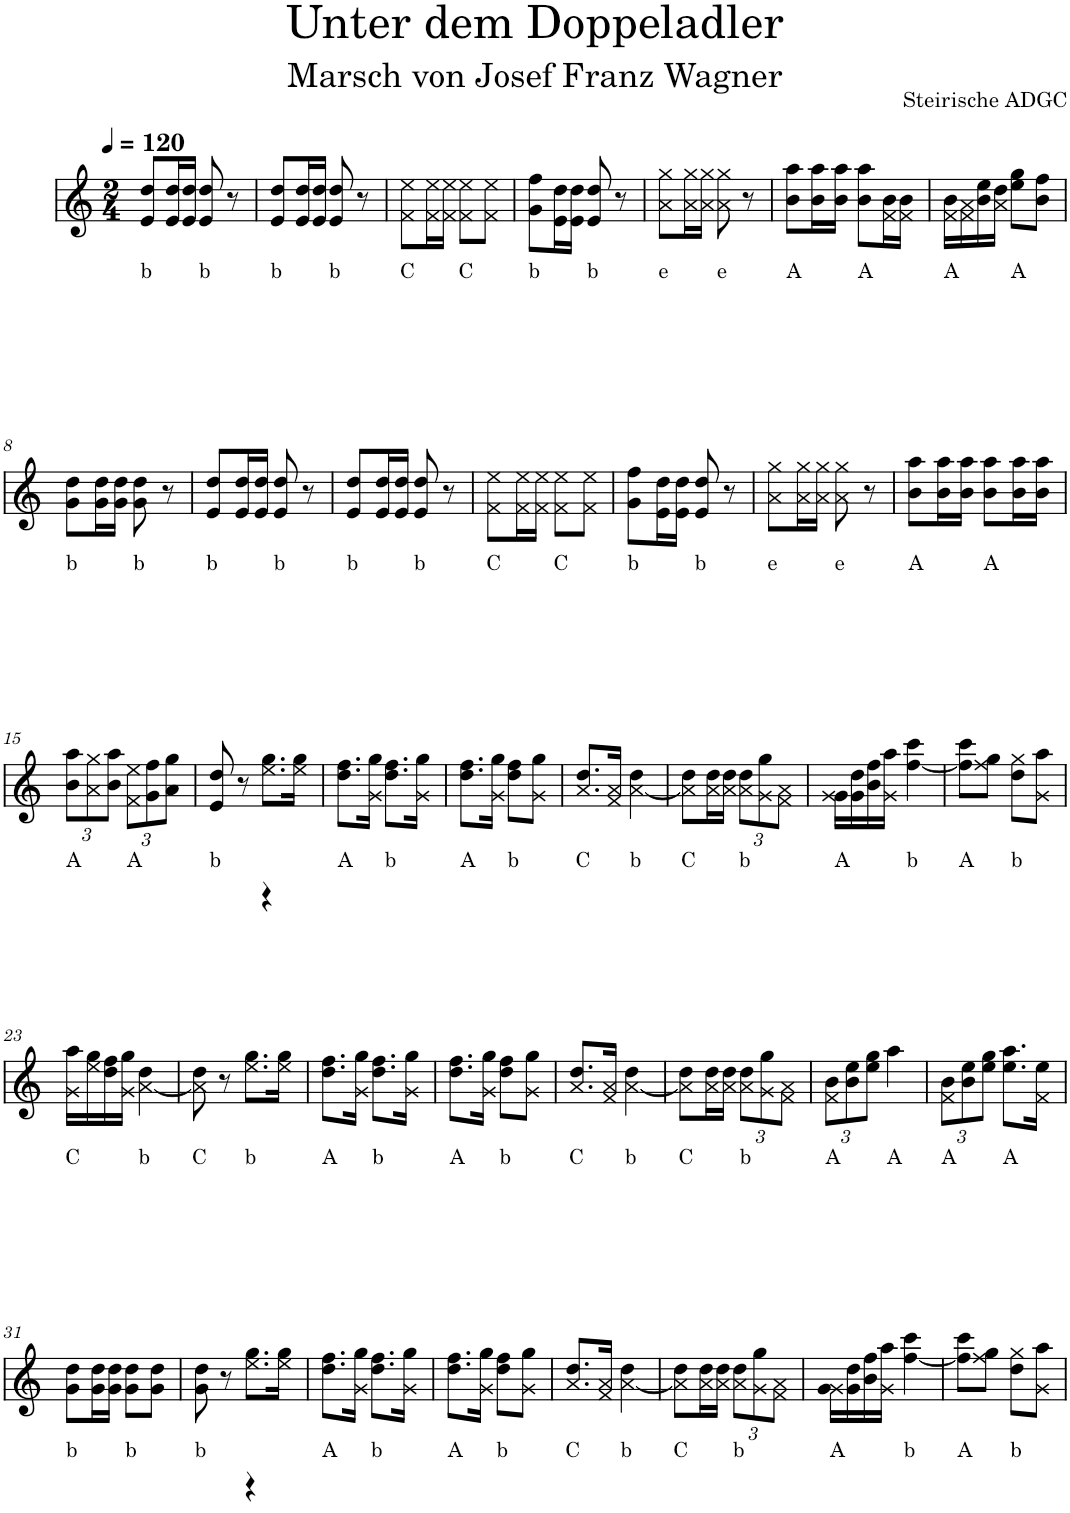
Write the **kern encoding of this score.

**kern	**kern	**kern
*part3	*part2	*part1
*staff3	*staff2	*staff1
*I"Akkordeon	*I"Akkordeon	*I"Akkordeon
*stria5	*stria5	*
*clefG2	*clefF4	*clefG2
*k[]	*k[]	*k[]
*M2/4	*M2/4	*M2/4
*MM120	*MM120	*MM120
=1	=1	=1
!LO:TX:a:t=b	!	!
4ryy	8D'	8e/ 8dd/L
.	8r	16e/ 16dd/L
.	.	16e/ 16dd/JJ
!LO:TX:a:t=b	!	!
4ryy	8D'	8e/ 8dd/
.	8r	8r
=2	=2	=2
!LO:TX:a:t=b	!	!
4ryy	8D'	8e/ 8dd/L
.	8r	16e/ 16dd/L
.	.	16e/ 16dd/JJ
!LO:TX:a:t=b	!	!
4ryy	8D'	8e/ 8dd/
.	8r	8r
=3	=3	=3
!LO:TX:a:t=C	!	!
4ryy	8GG'	8f\ 8ee\L
.	8r	16f\ 16ee\L
.	.	16f\ 16ee\JJ
!LO:TX:a:t=C	!	!
4ryy	8GG'	8f\ 8ee\L
.	8r	8f\ 8ee\J
=4	=4	=4
!LO:TX:a:t=b	!	!
4ryy	8D'	8g\ 8ff\L
.	8r	16e\ 16dd\L
.	.	16e\ 16dd\JJ
!LO:TX:a:t=b	!	!
4ryy	8D'	8e/ 8dd/
.	8r	8r
=5	=5	=5
!LO:TX:a:t=e	!	!
4ryy	8BB'	8a\ 8gg\L
.	8r	16a\ 16gg\L
.	.	16a\ 16gg\JJ
!LO:TX:a:t=e	!	!
4ryy	8BB'	8a\ 8gg\
.	8r	8r
=6	=6	=6
!LO:TX:a:t=A	!	!
4ryy	8AA'	8b\ 8aa\L
.	8r	16b\ 16aa\L
.	.	16b\ 16aa\JJ
!LO:TX:a:t=A	!	!
4ryy	8AA'	8b\ 8aa\L
.	8r	16f\ 16b\L
.	.	16f\ 16b\JJ
=7	=7	=7
!LO:TX:a:t=A	!	!
4ryy	8AA'	16f\ 16b\LL
.	.	16f\ 16a\
.	8r	16b\ 16ee\
.	.	16a\ 16dd\JJ
!LO:TX:a:t=A	!	!
4ryy	8AA'	8ee\ 8gg\L
.	8r	8b\ 8ff\J
!!LO:LB:g=z
=8	=8	=8
!LO:TX:a:t=b	!	!
4ryy	8D'	8g\ 8dd\L
.	8r	16g\ 16dd\L
.	.	16g\ 16dd\JJ
!LO:TX:a:t=b	!	!
4ryy	8D'	8g\ 8dd\
.	8r	8r
=9	=9	=9
!LO:TX:a:t=b	!	!
4ryy	8D'	8e/ 8dd/L
.	8r	16e/ 16dd/L
.	.	16e/ 16dd/JJ
!LO:TX:a:t=b	!	!
4ryy	8D'	8e/ 8dd/
.	8r	8r
=10	=10	=10
!LO:TX:a:t=b	!	!
4ryy	8D'	8e/ 8dd/L
.	8r	16e/ 16dd/L
.	.	16e/ 16dd/JJ
!LO:TX:a:t=b	!	!
4ryy	8D'	8e/ 8dd/
.	8r	8r
=11	=11	=11
!LO:TX:a:t=C	!	!
4ryy	8GG'	8f\ 8ee\L
.	8r	16f\ 16ee\L
.	.	16f\ 16ee\JJ
!LO:TX:a:t=C	!	!
4ryy	8GG'	8f\ 8ee\L
.	8r	8f\ 8ee\J
=12	=12	=12
!LO:TX:a:t=b	!	!
4ryy	8D'	8g\ 8ff\L
.	8r	16e\ 16dd\L
.	.	16e\ 16dd\JJ
!LO:TX:a:t=b	!	!
4ryy	8D'	8e/ 8dd/
.	8r	8r
=13	=13	=13
!LO:TX:a:t=e	!	!
4ryy	8BB'	8a\ 8gg\L
.	8r	16a\ 16gg\L
.	.	16a\ 16gg\JJ
!LO:TX:a:t=e	!	!
4ryy	8BB'	8a\ 8gg\
.	8r	8r
=14	=14	=14
!LO:TX:a:t=A	!	!
4ryy	8AA'	8b\ 8aa\L
.	8r	16b\ 16aa\L
.	.	16b\ 16aa\JJ
!LO:TX:a:t=A	!	!
4ryy	8AA'	8b\ 8aa\L
.	8r	16b\ 16aa\L
.	.	16b\ 16aa\JJ
!!LO:LB:g=z
=15	=15	=15
*	*	*Xbrackettup
!LO:TX:a:t=A	!	!
4ryy	8AA'	12b\ 12aa\L
.	.	12a\ 12gg\
.	8r	.
.	.	12b\ 12aa\J
!LO:TX:a:t=A	!	!
4ryy	8AA'	12f\ 12ee\L
.	.	12g\ 12ff\
.	8r	.
.	.	12a\ 12gg\J
=16	=16	=16
!LO:TX:a:t=b	!	!
4ryy	8D'	8e/ 8dd/
!	!LO:N:vis=4	!
.	4.r	8r
4r	.	8.ee\ 8.gg\L
.	.	16ee\ 16gg\Jk
=17	=17	=17
!LO:TX:a:t=A	!	!
4ryy	8AA'	8.dd\ 8.ff\L
.	8r	.
.	.	16g\ 16gg\Jk
!LO:TX:a:t=b	!	!
4ryy	8D'	8.dd\ 8.ff\L
.	8r	.
.	.	16g\ 16gg\Jk
=18	=18	=18
!LO:TX:a:t=A	!	!
4ryy	8AA'	8.dd\ 8.ff\L
.	8r	.
.	.	16g\ 16gg\Jk
!LO:TX:a:t=b	!	!
4ryy	8D'	8dd\ 8ff\L
.	8r	8g\ 8gg\J
=19	=19	=19
!LO:TX:a:t=C	!	!
4ryy	8GG'	8.a/ 8.dd/L
.	8r	.
.	.	16f/ 16a/Jk
!LO:TX:a:t=b	!	!
4ryy	8D'	[4a\ 4dd\
.	8r	.
=20	=20	=20
!LO:TX:a:t=C	!	!
4ryy	8GG'	8a\] 8dd\L
.	8r	16a\ 16dd\L
.	.	16a\ 16dd\JJ
!LO:TX:a:t=b	!	!
4ryy	8D'	12a\ 12dd\L
.	.	12g\ 12gg\
.	8r	.
.	.	12f\ 12a\J
=21	=21	=21
!LO:TX:a:t=A	!	!
4ryy	8AA'	16g\ 16g\LL
.	.	16g\ 16dd\
.	8r	16b\ 16ff\
.	.	16g\ 16aa\JJ
!LO:TX:a:t=b	!	!
4ryy	8D'	[4ff\ 4ccc\
.	8r	.
=22	=22	=22
!LO:TX:a:t=A	!	!
4ryy	8AA'	8ff\] 8ccc\L
.	8r	8ff\ 8gg\J
!LO:TX:a:t=b	!	!
4ryy	8D'	8dd\ 8gg\L
.	8r	8g\ 8aa\J
!!LO:LB:g=z
=23	=23	=23
!LO:TX:a:t=C	!	!
4ryy	8GG'	16g\ 16aa\LL
.	.	16ee\ 16gg\
.	8r	16dd\ 16ff\
.	.	16g\ 16gg\JJ
!LO:TX:a:t=b	!	!
4ryy	8D'	[4a\ 4dd\
.	8r	.
=24	=24	=24
!LO:TX:a:t=C	!	!
4ryy	8GG'	8a\] 8dd\
.	8r	8r
!LO:TX:a:t=b	!	!
4ryy	8D'	8.ee\ 8.gg\L
.	8r	.
.	.	16ee\ 16gg\Jk
=25	=25	=25
!LO:TX:a:t=A	!	!
4ryy	8AA'	8.dd\ 8.ff\L
.	8r	.
.	.	16g\ 16gg\Jk
!LO:TX:a:t=b	!	!
4ryy	8D'	8.dd\ 8.ff\L
.	8r	.
.	.	16g\ 16gg\Jk
=26	=26	=26
!LO:TX:a:t=A	!	!
4ryy	8AA'	8.dd\ 8.ff\L
.	8r	.
.	.	16g\ 16gg\Jk
!LO:TX:a:t=b	!	!
4ryy	8D'	8dd\ 8ff\L
.	8r	8g\ 8gg\J
=27	=27	=27
!LO:TX:a:t=C	!	!
4ryy	8GG'	8.a/ 8.dd/L
.	8r	.
.	.	16f/ 16a/Jk
!LO:TX:a:t=b	!	!
4ryy	8D'	[4a\ 4dd\
.	8r	.
=28	=28	=28
!LO:TX:a:t=C	!	!
4ryy	8GG'	8a\] 8dd\L
.	8r	16a\ 16dd\L
.	.	16a\ 16dd\JJ
!LO:TX:a:t=b	!	!
4ryy	8D'	12a\ 12dd\L
.	.	12g\ 12gg\
.	8r	.
.	.	12f\ 12a\J
=29	=29	=29
!LO:TX:a:t=A	!	!
4ryy	8AA'	12f\ 12b\L
.	.	12b\ 12ee\
.	8r	.
.	.	12ee\ 12gg\J
!LO:TX:a:t=A	!	!
4ryy	8AA'	4aa\
.	8r	.
=30	=30	=30
!LO:TX:a:t=A	!	!
4ryy	8AA'	12f\ 12b\L
.	.	12b\ 12ee\
.	8r	.
.	.	12ee\ 12gg\J
!LO:TX:a:t=A	!	!
4ryy	8AA'	8.ee\ 8.aa\L
.	8r	.
.	.	16f\ 16ee\Jk
!!LO:LB:g=z
=31	=31	=31
!LO:TX:a:t=b	!	!
4ryy	8D'	8g\ 8dd\L
.	8r	16g\ 16dd\L
.	.	16g\ 16dd\JJ
!LO:TX:a:t=b	!	!
4ryy	8D'	8g\ 8dd\L
.	8r	8g\ 8dd\J
=32	=32	=32
!LO:TX:a:t=b	!	!
4ryy	8D'	8g\ 8dd\
!	!LO:N:vis=4	!
.	4.r	8r
4r	.	8.ee\ 8.gg\L
.	.	16ee\ 16gg\Jk
=33	=33	=33
!LO:TX:a:t=A	!	!
4ryy	8AA'	8.dd\ 8.ff\L
.	8r	.
.	.	16g\ 16gg\Jk
!LO:TX:a:t=b	!	!
4ryy	8D'	8.dd\ 8.ff\L
.	8r	.
.	.	16g\ 16gg\Jk
=34	=34	=34
!LO:TX:a:t=A	!	!
4ryy	8AA'	8.dd\ 8.ff\L
.	8r	.
.	.	16g\ 16gg\Jk
!LO:TX:a:t=b	!	!
4ryy	8D'	8dd\ 8ff\L
.	8r	8g\ 8gg\J
=35	=35	=35
!LO:TX:a:t=C	!	!
4ryy	8GG'	8.a/ 8.dd/L
.	8r	.
.	.	16f/ 16a/Jk
!LO:TX:a:t=b	!	!
4ryy	8D'	[4a\ 4dd\
.	8r	.
=36	=36	=36
!LO:TX:a:t=C	!	!
4ryy	8GG'	8a\] 8dd\L
.	8r	16a\ 16dd\L
.	.	16a\ 16dd\JJ
!LO:TX:a:t=b	!	!
4ryy	8D'	12a\ 12dd\L
.	.	12g\ 12gg\
.	8r	.
.	.	12f\ 12a\J
=37	=37	=37
!LO:TX:a:t=A	!	!
4ryy	8AA'	16g\ 16g\LL
.	.	16g\ 16dd\
.	8r	16b\ 16ff\
.	.	16g\ 16aa\JJ
!LO:TX:a:t=b	!	!
4ryy	8D'	[4ff\ 4ccc\
.	8r	.
=38	=38	=38
!LO:TX:a:t=A	!	!
4ryy	8AA'	8ff\] 8ccc\L
.	8r	8ff\ 8gg\J
!LO:TX:a:t=b	!	!
4ryy	8D'	8dd\ 8gg\L
.	8r	8g\ 8aa\J
=	=	=
*-	*-	*-
